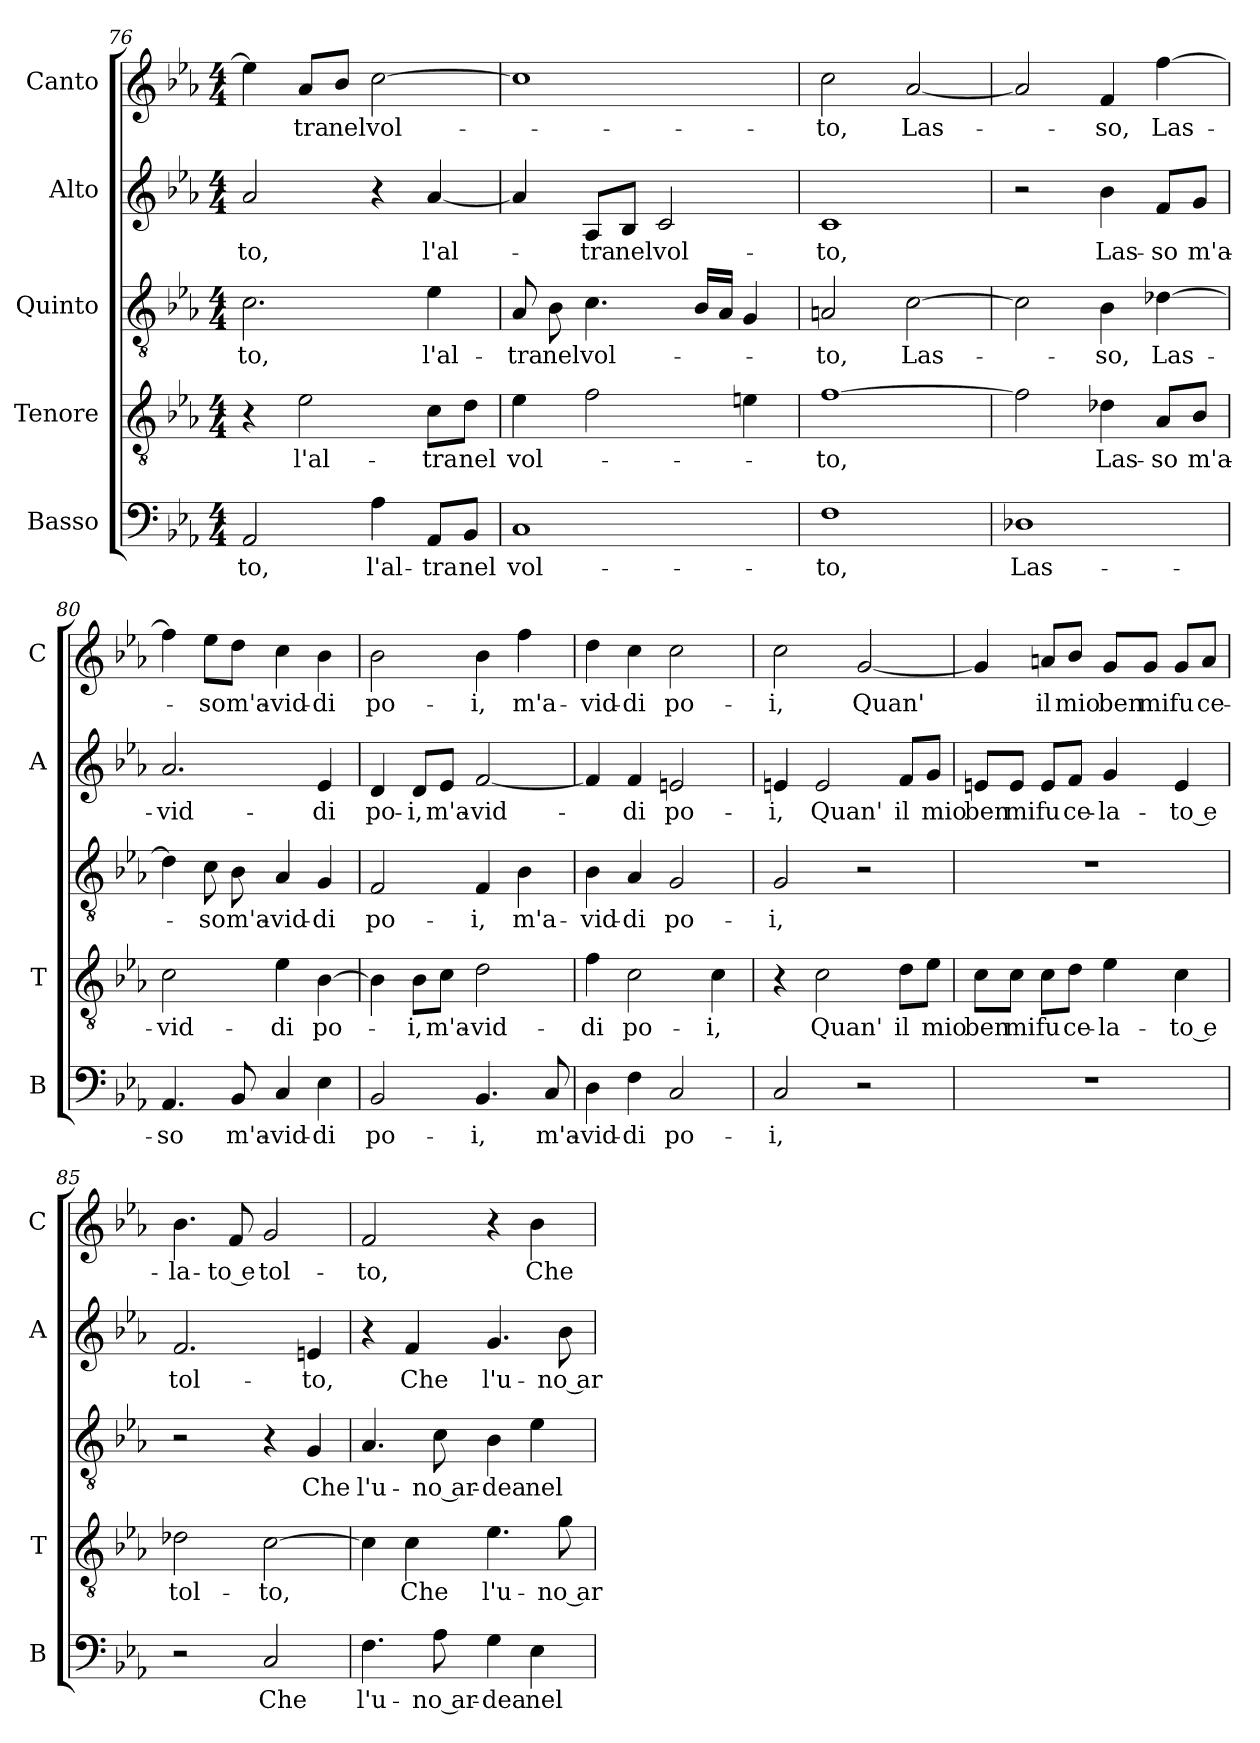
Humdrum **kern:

**kern	**text	**kern	**text	**kern	**text	**kern	**text	**kern	**text
*part5	*part5	*part4	*part4	*part3	*part3	*part2	*part2	*part1	*part1
*staff5	*staff5	*staff4	*staff4	*staff3	*staff3	*staff2	*staff2	*staff1	*staff1
*I"Basso	*	*I"Tenore	*	*I"Quinto	*	*I"Alto	*	*I"Canto	*
*I'B	*	*I'T	*	*	*	*I'A	*	*I'C	*
*clefF4	*	*clefGv2	*	*clefGv2	*	*clefG2	*	*clefG2	*
*k[b-e-a-]	*	*k[b-e-a-]	*	*k[b-e-a-]	*	*k[b-e-a-]	*	*k[b-e-a-]	*
*E-:	*	*E-:	*	*E-:	*	*E-:	*	*E-:	*
*M4/4	*	*M4/4	*	*M4/4	*	*M4/4	*	*M4/4	*
=76	=76	=76	=76	=76	=76	=76	=76	=76	=76
!	!LO:LY:b	!	!	!	!LO:LY:b	!	!LO:LY:b	!	!
2AA-/	-to,	4r	.	2.c\	-to,	2a-/	-to,	4ee-\]	.
!	!	!	!LO:LY:b	!	!	!	!	!	!LO:LY:b
.	.	2e-\	l'al-	.	.	.	.	8a-/L	-tra
!	!	!	!	!	!	!	!	!	!LO:LY:b
.	.	.	.	.	.	.	.	8b-/J	nel
!	!LO:LY:b	!	!	!	!	!	!	!	!LO:LY:b
4A-\	l'al-	.	.	.	.	4r	.	[2cc\	vol-
!	!LO:LY:b	!	!LO:LY:b	!	!LO:LY:b	!	!LO:LY:b	!	!
8AA-/L	-tra	8c\L	-tra	4e-\	l'al-	[4a-/	l'al-	.	.
!	!LO:LY:b	!	!LO:LY:b	!	!	!	!	!	!
8BB-/J	nel	8d\J	nel	.	.	.	.	.	.
!!LO:LB:g=z
=77	=77	=77	=77	=77	=77	=77	=77	=77	=77
!	!LO:LY:b	!	!LO:LY:b	!	!LO:LY:b	!	!	!	!
1C	vol-	4e-\	vol-	8A-/	-tra	4a-/]	.	1cc]	.
!	!	!	!	!	!LO:LY:b	!	!	!	!
.	.	.	.	8B-\	nel	.	.	.	.
!	!	!	!	!	!LO:LY:b	!	!LO:LY:b	!	!
.	.	2f\	.	4.c\	vol-	8A-/L	-tra	.	.
!	!	!	!	!	!	!	!LO:LY:b	!	!
.	.	.	.	.	.	8B-/J	nel	.	.
!	!	!	!	!	!	!	!LO:LY:b	!	!
.	.	.	.	.	.	2c/	vol-	.	.
.	.	.	.	16B-/LL	.	.	.	.	.
.	.	.	.	16A-/JJ	.	.	.	.	.
.	.	4en\	.	4G/	.	.	.	.	.
=78	=78	=78	=78	=78	=78	=78	=78	=78	=78
!	!LO:LY:b	!	!LO:LY:b	!	!LO:LY:b	!	!LO:LY:b	!	!LO:LY:b
1F	-to,	[1f	-to,	2An/	-to,	1c	-to,	2cc\	-to,
!	!	!	!	!	!LO:LY:b	!	!	!	!LO:LY:b
.	.	.	.	[2c\	Las-	.	.	[2a-/	Las-
=79	=79	=79	=79	=79	=79	=79	=79	=79	=79
!	!LO:LY:b	!	!	!	!	!	!	!	!
1D-X	Las-	2f\]	.	2c\]	.	2r	.	2a-/]	.
!	!	!	!LO:LY:b	!	!LO:LY:b	!	!LO:LY:b	!	!LO:LY:b
.	.	4d-X\	Las-	4B-\	-so,	4b-\	Las-	4f/	-so,
!	!	!	!LO:LY:b	!	!LO:LY:b	!	!LO:LY:b	!	!LO:LY:b
.	.	8A-/L	-so	[4d-X\	Las-	8f/L	-so	[4ff\	Las-
!	!	!	!LO:LY:b	!	!	!	!LO:LY:b	!	!
.	.	8B-/J	m'a-	.	.	8g/J	m'a-	.	.
=80	=80	=80	=80	=80	=80	=80	=80	=80	=80
!	!LO:LY:b	!	!LO:LY:b	!	!	!	!LO:LY:b	!	!
4.AA-/	-so	2c\	-vid-	4d-\]	.	2.a-/	-vid-	4ff\]	.
!	!	!	!	!	!LO:LY:b	!	!	!	!LO:LY:b
.	.	.	.	8c\	-so	.	.	8ee-\L	-so
!	!LO:LY:b	!	!	!	!LO:LY:b	!	!	!	!LO:LY:b
8BB-/	m'a-	.	.	8B-\	m'a-	.	.	8dd\J	m'a-
!	!LO:LY:b	!	!LO:LY:b	!	!LO:LY:b	!	!	!	!LO:LY:b
4C/	-vid-	4e-\	-di	4A-/	-vid-	.	.	4cc\	-vid-
!	!LO:LY:b	!	!LO:LY:b	!	!LO:LY:b	!	!LO:LY:b	!	!LO:LY:b
4E-\	-di	[4B-\	po-	4G/	-di	4e-/	-di	4b-\	-di
=81	=81	=81	=81	=81	=81	=81	=81	=81	=81
!	!LO:LY:b	!	!	!	!LO:LY:b	!	!LO:LY:b	!	!LO:LY:b
2BB-/	po-	4B-\]	.	2F/	po-	4d/	po-	2b-\	po-
!	!	!	!LO:LY:b	!	!	!	!LO:LY:b	!	!
.	.	8B-\L	-i,	.	.	8d/L	-i,	.	.
!	!	!	!LO:LY:b	!	!	!	!LO:LY:b	!	!
.	.	8c\J	m'a-	.	.	8e-/J	m'a-	.	.
!	!LO:LY:b	!	!LO:LY:b	!	!LO:LY:b	!	!LO:LY:b	!	!LO:LY:b
4.BB-/	-i,	2d\	-vid-	4F/	-i,	[2f/	-vid-	4b-\	-i,
!	!	!	!	!	!LO:LY:b	!	!	!	!LO:LY:b
.	.	.	.	4B-\	m'a-	.	.	4ff\	m'a-
!	!LO:LY:b	!	!	!	!	!	!	!	!
8C/	m'a-	.	.	.	.	.	.	.	.
!!LO:PB:g=z
=82	=82	=82	=82	=82	=82	=82	=82	=82	=82
!	!LO:LY:b	!	!LO:LY:b	!	!LO:LY:b	!	!	!	!LO:LY:b
4D\	-vid-	4f\	-di	4B-\	-vid-	4f/]	.	4dd\	-vid-
!	!LO:LY:b	!	!LO:LY:b	!	!LO:LY:b	!	!LO:LY:b	!	!LO:LY:b
4F\	-di	2c\	po-	4A-/	-di	4f/	-di	4cc\	-di
!	!LO:LY:b	!	!	!	!LO:LY:b	!	!LO:LY:b	!	!LO:LY:b
2C/	po-	.	.	2G/	po-	2en/	po-	2cc\	po-
!	!	!	!LO:LY:b	!	!	!	!	!	!
.	.	4c\	-i,	.	.	.	.	.	.
=83	=83	=83	=83	=83	=83	=83	=83	=83	=83
!	!LO:LY:b	!	!	!	!LO:LY:b	!	!LO:LY:b	!	!LO:LY:b
2C/	-i,	4r	.	2G/	-i,	4en/	-i,	2cc\	-i,
!	!	!	!LO:LY:b	!	!	!	!LO:LY:b	!	!
.	.	2c\	Quan'	.	.	2e/	Quan'	.	.
!	!	!	!	!	!	!	!	!	!LO:LY:b
2r	.	.	.	2r	.	.	.	[2g/	Quan'
!	!	!	!LO:LY:b	!	!	!	!LO:LY:b	!	!
.	.	8d\L	il	.	.	8f/L	il	.	.
!	!	!	!LO:LY:b	!	!	!	!LO:LY:b	!	!
.	.	8e-\J	mio	.	.	8g/J	mio	.	.
=84	=84	=84	=84	=84	=84	=84	=84	=84	=84
!	!	!	!LO:LY:b	!	!	!	!LO:LY:b	!	!
1r	.	8c\L	ben	1r	.	8en/L	ben	4g/]	.
!	!	!	!LO:LY:b	!	!	!	!LO:LY:b	!	!
.	.	8c\J	mi	.	.	8e/J	mi	.	.
!	!	!	!LO:LY:b	!	!	!	!LO:LY:b	!	!LO:LY:b
.	.	8c\L	fu	.	.	8e/L	fu	8an/L	il
!	!	!	!LO:LY:b	!	!	!	!LO:LY:b	!	!LO:LY:b
.	.	8d\J	ce-	.	.	8f/J	ce-	8b-/J	mio
!	!	!	!LO:LY:b	!	!	!	!LO:LY:b	!	!LO:LY:b
.	.	4e-\	-la-	.	.	4g/	-la-	8g/L	ben
!	!	!	!	!	!	!	!	!	!LO:LY:b
.	.	.	.	.	.	.	.	8g/J	mi
!	!	!	!LO:LY:b	!	!	!	!LO:LY:b	!	!LO:LY:b
.	.	4c\	-to e	.	.	4e/	-to e	8g/L	fu
!	!	!	!	!	!	!	!	!	!LO:LY:b
.	.	.	.	.	.	.	.	8a/J	ce-
=85	=85	=85	=85	=85	=85	=85	=85	=85	=85
!	!	!	!LO:LY:b	!	!	!	!LO:LY:b	!	!LO:LY:b
2r	.	2d-X\	tol-	2r	.	2.f/	tol-	4.b-\	-la-
!	!	!	!	!	!	!	!	!	!LO:LY:b
.	.	.	.	.	.	.	.	8f/	-to e
!	!LO:LY:b	!	!LO:LY:b	!	!	!	!	!	!LO:LY:b
2C/	Che	[2c\	-to,	4r	.	.	.	2g/	tol-
!	!	!	!	!	!LO:LY:b	!	!LO:LY:b	!	!
.	.	.	.	4G/	Che	4en/	-to,	.	.
=86	=86	=86	=86	=86	=86	=86	=86	=86	=86
!	!LO:LY:b	!	!	!	!LO:LY:b	!	!	!	!LO:LY:b
4.F\	l'u-	4c\]	.	4.A-/	l'u-	4r	.	2f/	-to,
!	!	!	!LO:LY:b	!	!	!	!LO:LY:b	!	!
.	.	4c\	Che	.	.	4f/	Che	.	.
!	!LO:LY:b	!	!	!	!LO:LY:b	!	!	!	!
8A-\	-no ar-	.	.	8c\	-no ar-	.	.	.	.
!	!LO:LY:b	!	!LO:LY:b	!	!LO:LY:b	!	!LO:LY:b	!	!
4G\	-dea	4.e-\	l'u-	4B-\	-dea	4.g/	l'u-	4r	.
!	!LO:LY:b	!	!	!	!LO:LY:b	!	!	!	!LO:LY:b
4E-\	nel	.	.	4e-\	nel	.	.	4b-\	Che
!	!	!	!LO:LY:b	!	!	!	!LO:LY:b	!	!
.	.	8g\	-no ar-	.	.	8b-\	-no ar-	.	.
=	=	=	=	=	=	=	=	=	=
*-	*-	*-	*-	*-	*-	*-	*-	*-	*-
